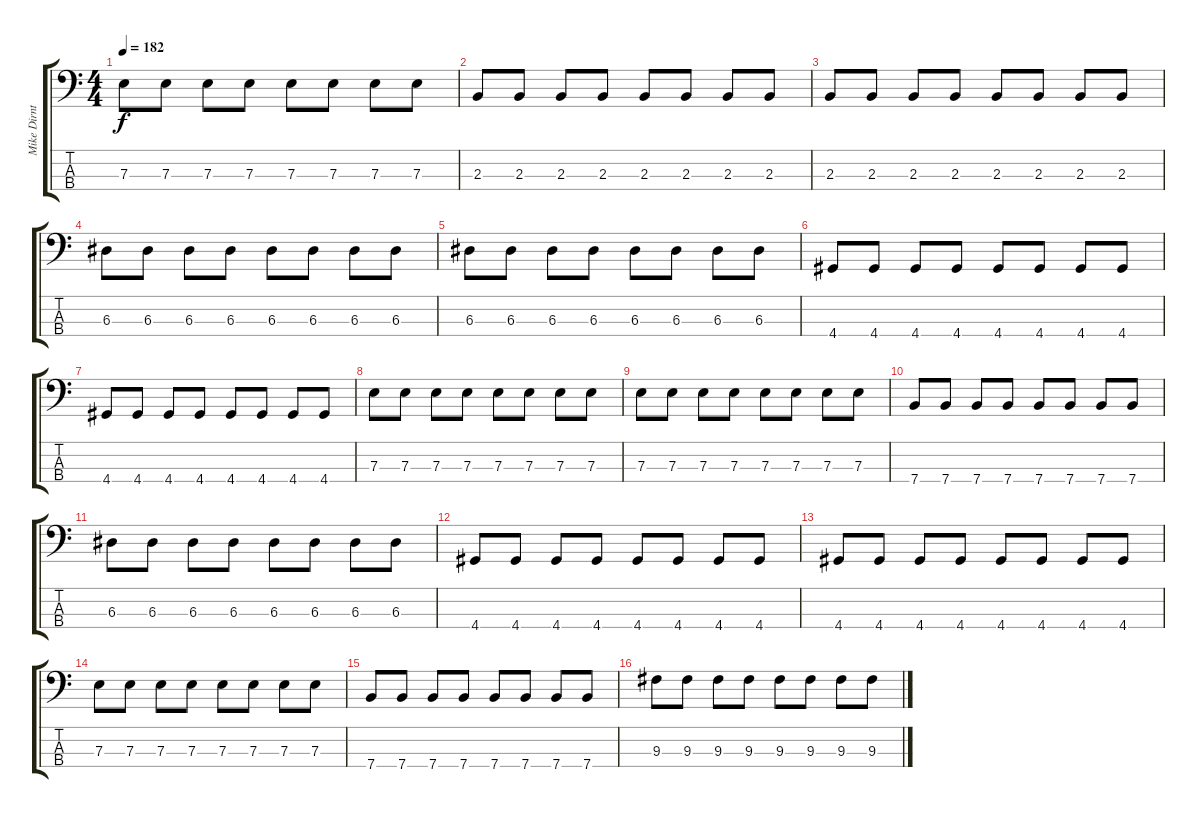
\track ("Mike Dirnt" "Mike Dirnt") {instrument electricbasspick}
\staff {score tabs}
\tuning (G2 D2 A1 E1) {hide}
\ts (4 4)
\tempo 182
\clef f4
\ks c
7.3.8{dy f} 7.3.8 7.3.8 7.3.8 7.3.8 7.3.8 7.3.8 7.3.8 |
2.3.8 2.3.8 2.3.8 2.3.8 2.3.8 2.3.8 2.3.8 2.3.8 |
2.3.8 2.3.8 2.3.8 2.3.8 2.3.8 2.3.8 2.3.8 2.3.8 |
6.3.8 6.3.8 6.3.8 6.3.8 6.3.8 6.3.8 6.3.8 6.3.8 |
6.3.8 6.3.8 6.3.8 6.3.8 6.3.8 6.3.8 6.3.8 6.3.8 |
4.4.8 4.4.8 4.4.8 4.4.8 4.4.8 4.4.8 4.4.8 4.4.8 |
4.4.8 4.4.8 4.4.8 4.4.8 4.4.8 4.4.8 4.4.8 4.4.8 |
7.3.8 7.3.8 7.3.8 7.3.8 7.3.8 7.3.8 7.3.8 7.3.8 |
7.3.8 7.3.8 7.3.8 7.3.8 7.3.8 7.3.8 7.3.8 7.3.8 |
7.4.8 7.4.8 7.4.8 7.4.8 7.4.8 7.4.8 7.4.8 7.4.8 |
6.3.8 6.3.8 6.3.8 6.3.8 6.3.8 6.3.8 6.3.8 6.3.8 |
4.4.8 4.4.8 4.4.8 4.4.8 4.4.8 4.4.8 4.4.8 4.4.8 |
4.4.8 4.4.8 4.4.8 4.4.8 4.4.8 4.4.8 4.4.8 4.4.8 |
7.3.8 7.3.8 7.3.8 7.3.8 7.3.8 7.3.8 7.3.8 7.3.8 |
7.4.8 7.4.8 7.4.8 7.4.8 7.4.8 7.4.8 7.4.8 7.4.8 |
9.3.8 9.3.8 9.3.8 9.3.8 9.3.8 9.3.8 9.3.8 9.3.8
